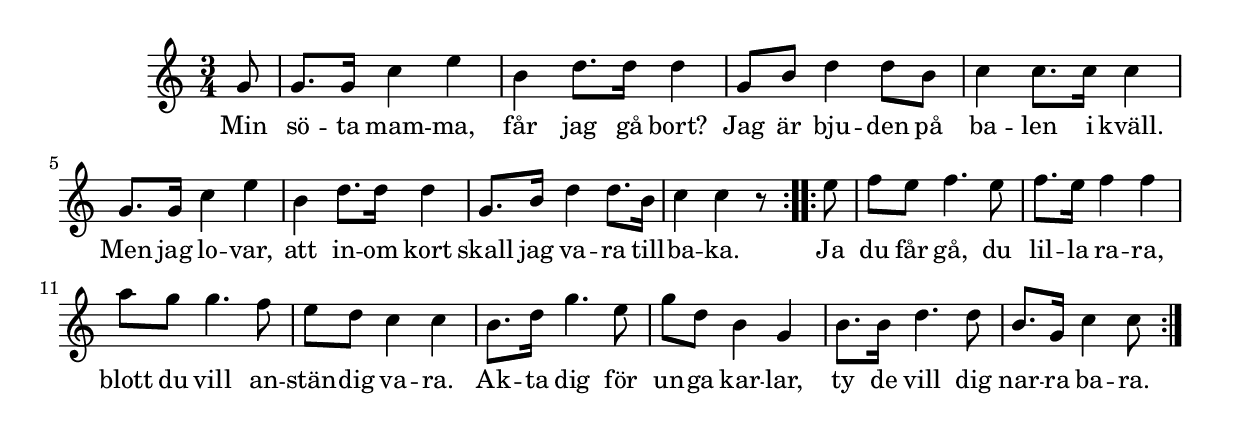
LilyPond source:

{
\time 3/4
\key c \major

\repeat volta 2 { 
 \partial 8
 g'8  | 
 g'8. g'16 c''4 e''  | 
 b' d''8. d''16 d''4  | 
 g'8 b' d''4 d''8 b'  | 
 c''4 c''8. c''16 c''4  | 
  g'8. g'16 c''4 e''  | 
 b' d''8. d''16 d''4  | 
 g'8. b'16 d''4 d''8. b'16  | 
 c''4 c'' r8
 } %( endrepeat )% 
  
\repeat volta 2 { 
 e''  | 
 f'' e'' f''4. e''8  | 
 f''8. e''16 f''4 f''  | 
 a''8 g'' g''4. f''8  | 
 e'' d'' c''4 c''  | 
  b'8. d''16 g''4. e''8  | 
 g'' d'' b'4 g'  | 
 b'8. b'16 d''4. d''8  | 
 b'8. g'16 c''4 c''8
 } %( endrepeat )% 
  }
 \addlyrics {
     Min sö -- ta mam -- ma, får jag gå bort? Jag är bju -- den på ba -- len i kväll.
     Men jag lo -- var, att in -- om kort skall jag va -- ra till -- ba -- ka.
     Ja du får gå, du lil -- la ra -- ra, blott du vill an -- stän -- dig va -- ra.
     Ak -- ta dig för un -- ga kar -- lar, ty de vill dig nar -- ra ba -- ra.
}
